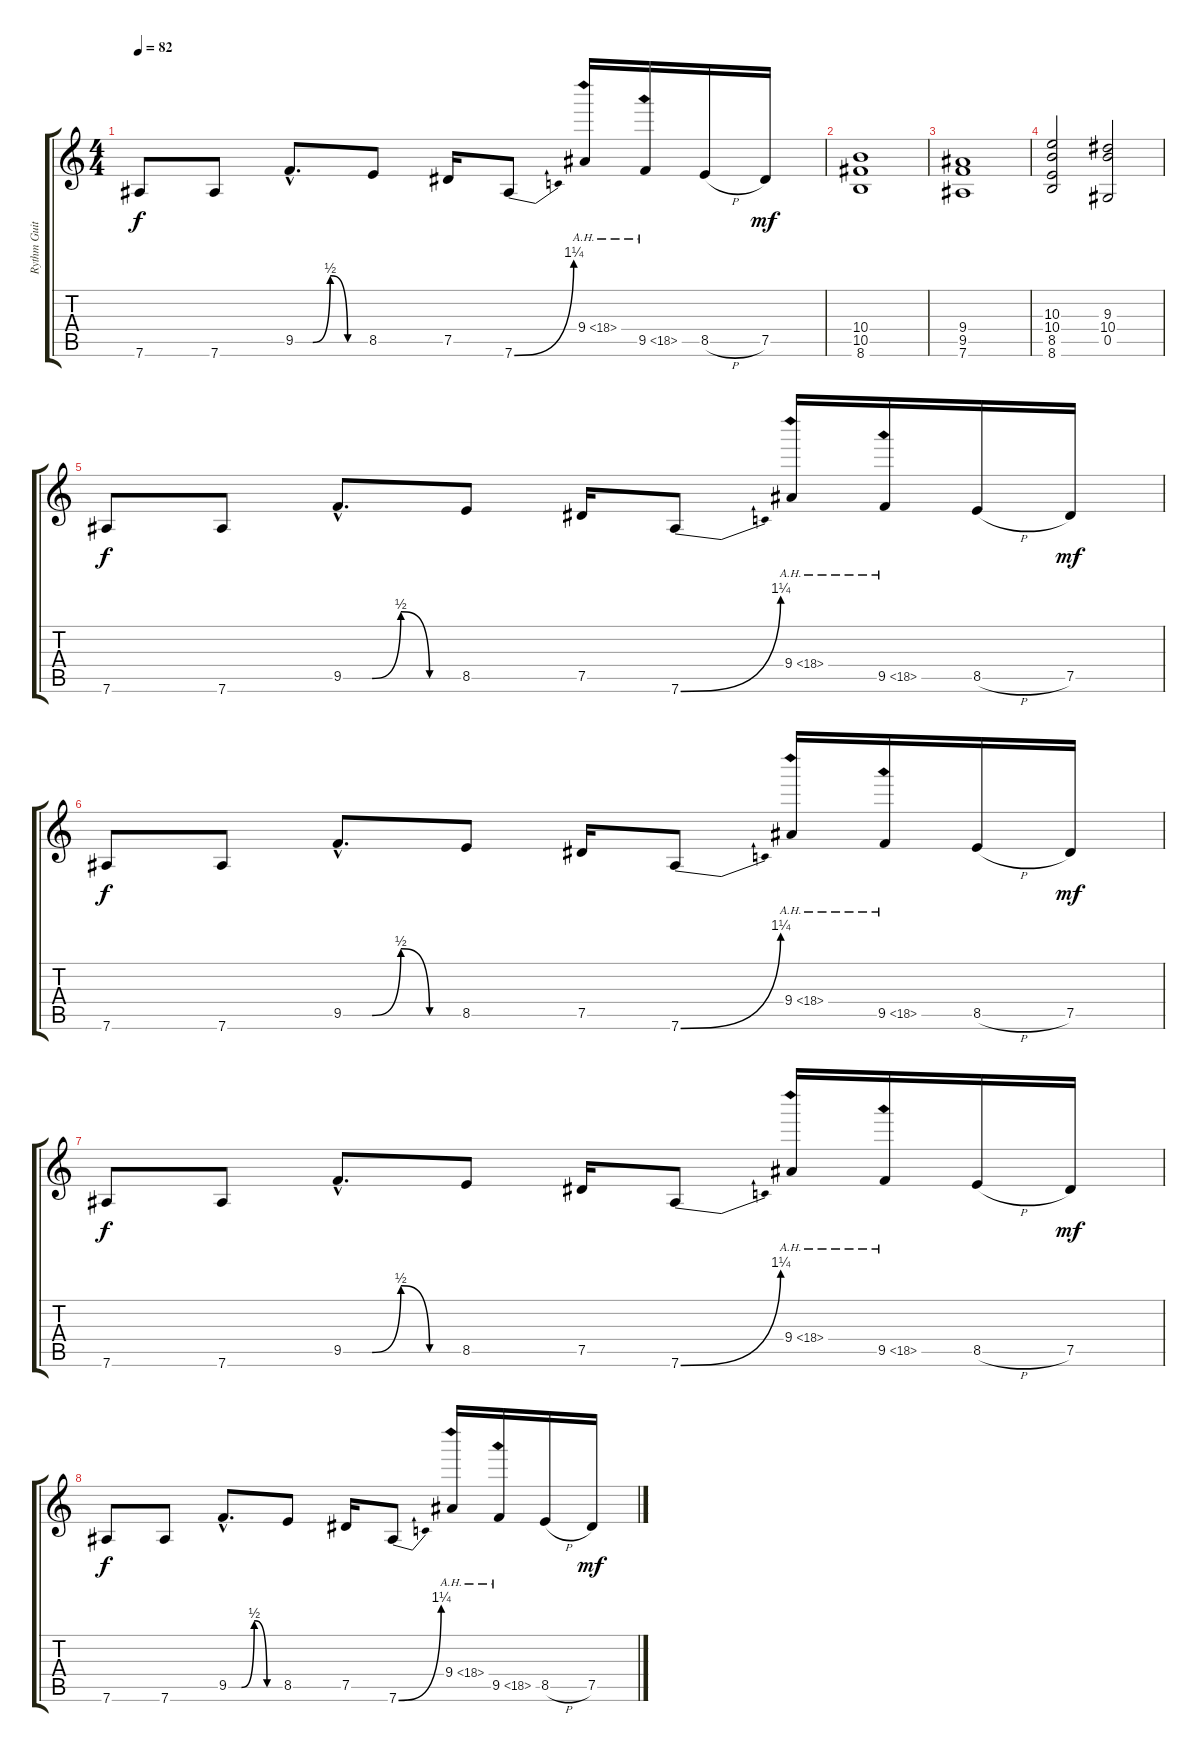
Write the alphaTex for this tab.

\track ("Rythm Guitar" "Rythm Guit") {instrument distortionguitar}
\staff {score tabs}
\tuning (Eb4 Bb3 Gb3 Db3 Ab2 Eb2) {hide}
\ts (4 4)
\tempo 82
\clef g2
\ks c
7.6.8{dy f} 7.6.8 9.5{be (custom 0 0 15 0 30 2 45 0 60 0) hac}.8{d} 8.5.8 7.5.16 7.6{be (bend 0 0 60 5)}.8 9.4{ah 9}.16 9.5{ah 9}.16 8.5{h}.16 7.5.16{dy mf} |
(10.4 10.5 8.6).1 |
(9.4 9.5 7.6).1 |
(10.3 10.4 8.5 8.6).2 (9.3 10.4 0.5).2 |
7.6.8{dy f} 7.6.8 9.5{be (custom 0 0 15 0 30 2 45 0 60 0) hac}.8{d} 8.5.8 7.5.16 7.6{be (bend 0 0 60 5)}.8 9.4{ah 9}.16 9.5{ah 9}.16 8.5{h}.16 7.5.16{dy mf} |
7.6.8{dy f} 7.6.8 9.5{be (custom 0 0 15 0 30 2 45 0 60 0) hac}.8{d} 8.5.8 7.5.16 7.6{be (bend 0 0 60 5)}.8 9.4{ah 9}.16 9.5{ah 9}.16 8.5{h}.16 7.5.16{dy mf} |
7.6.8{dy f} 7.6.8 9.5{be (custom 0 0 15 0 30 2 45 0 60 0) hac}.8{d} 8.5.8 7.5.16 7.6{be (bend 0 0 60 5)}.8 9.4{ah 9}.16 9.5{ah 9}.16 8.5{h}.16 7.5.16{dy mf} |
7.6.8{dy f} 7.6.8 9.5{be (custom 0 0 15 0 30 2 45 0 60 0) hac}.8{d} 8.5.8 7.5.16 7.6{be (bend 0 0 60 5)}.8 9.4{ah 9}.16 9.5{ah 9}.16 8.5{h}.16 7.5.16{dy mf}
